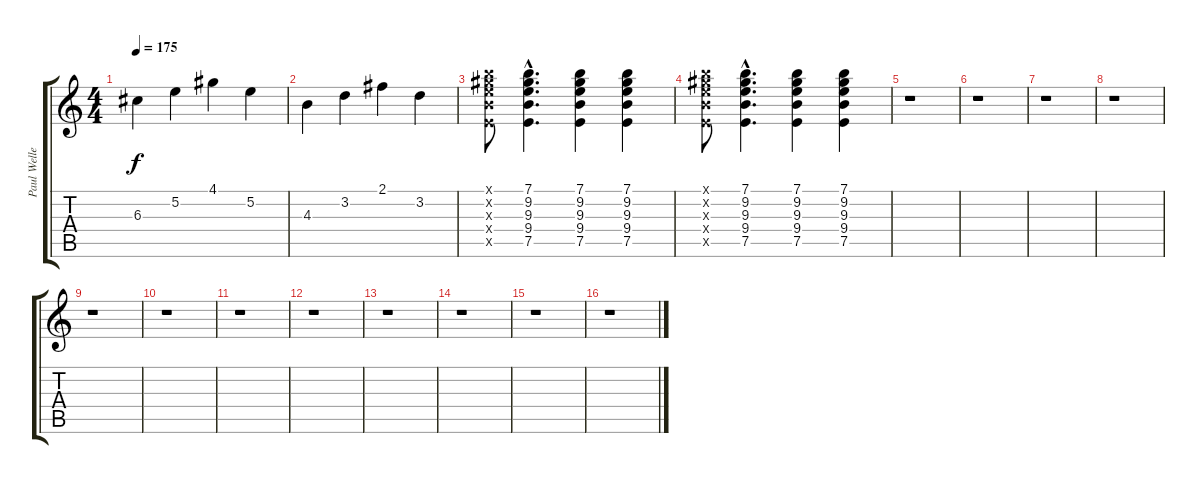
\track ("Paul Weller guitar3 " "Paul Welle") {instrument electricguitarclean}
\staff {score tabs}
\tuning (E4 B3 G3 D3 A2 E2) {hide}
\ts (4 4)
\tempo 175
\clef g2
\ks c
6.3.4{dy f} 5.2.4 4.1.4 5.2.4 |
4.3.4 3.2.4 2.1.4 3.2.4 |
(7.1{x} 9.2{x} 9.3{x} 9.4{x} 7.5{x}).8 (7.1{hac} 9.2{hac} 9.3{hac} 9.4{hac} 7.5{hac}).4{d} (7.1 9.2 9.3 9.4 7.5).4 (7.1 9.2 9.3 9.4 7.5).4 |
(7.1{x} 9.2{x} 9.3{x} 9.4{x} 7.5{x}).8 (7.1{hac} 9.2{hac} 9.3{hac} 9.4{hac} 7.5{hac}).4{d} (7.1 9.2 9.3 9.4 7.5).4 (7.1 9.2 9.3 9.4 7.5).4 |
r.1 |
r.1 |
r.1 |
r.1 |
r.1 |
r.1 |
r.1 |
r.1 |
r.1 |
r.1 |
r.1 |
r.1
